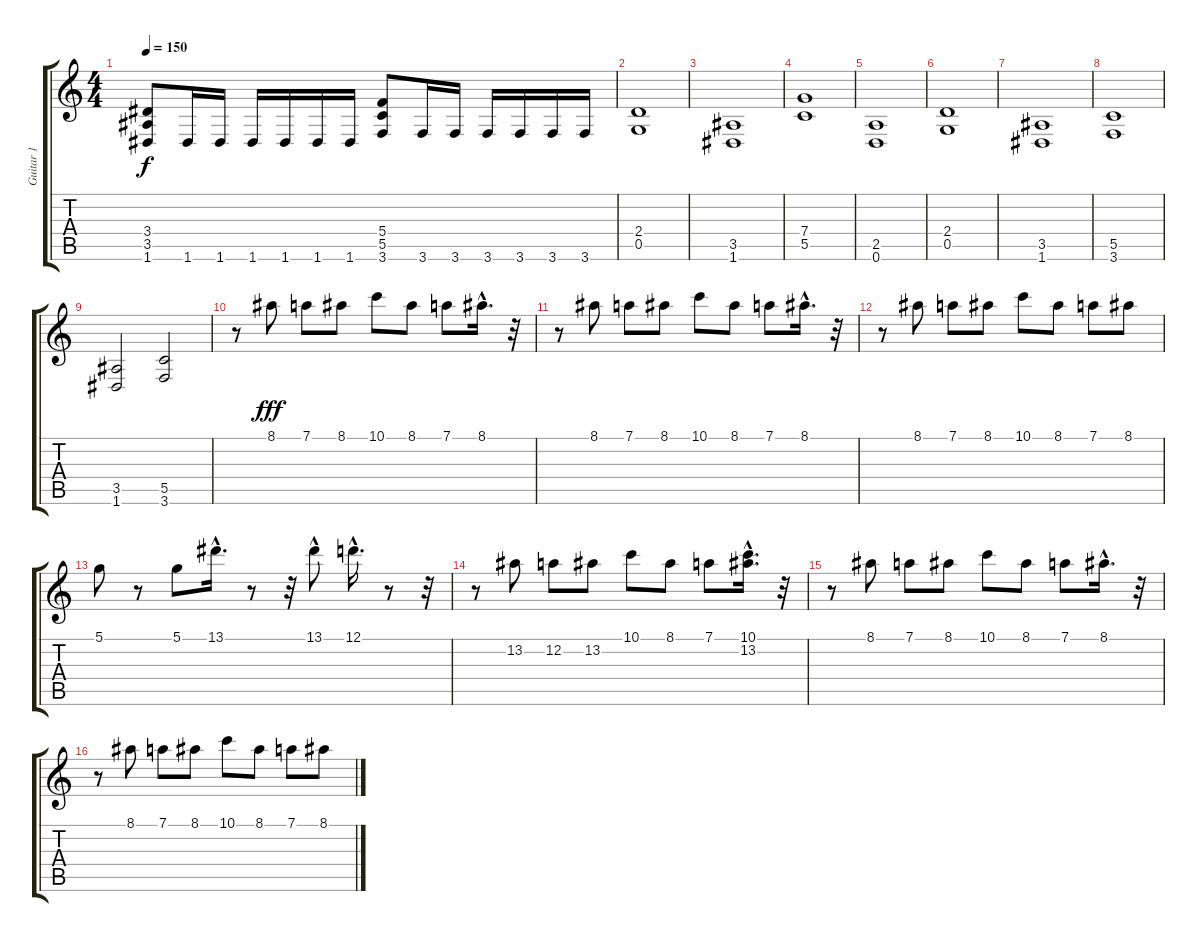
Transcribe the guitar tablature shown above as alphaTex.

\track ("Guitar 1" "Guitar 1") {instrument distortionguitar}
\staff {score tabs}
\tuning (D4 A3 F3 C3 G2 D2) {hide}
\ts (4 4)
\tempo 150
\clef g2
\ks c
(3.4 3.5 1.6).8{dy f} 1.6.16 1.6.16 1.6.16 1.6.16 1.6.16 1.6.16 (5.4 5.5 3.6).8 3.6.16 3.6.16 3.6.16 3.6.16 3.6.16 3.6.16 |
(2.4 0.5).1 |
(3.5 1.6).1 |
(7.4 5.5).1 |
(2.5 0.6).1 |
(2.4 0.5).1 |
(3.5 1.6).1 |
(5.5 3.6).1 |
(3.5 1.6).2 (5.5 3.6).2 |
r.8 8.1.8{dy fff} 7.1.8 8.1.8 10.1.8 8.1.8 7.1.8 8.1{hac}.16{d} r.32 |
r.8 8.1.8 7.1.8 8.1.8 10.1.8 8.1.8 7.1.8 8.1{hac}.16{d} r.32 |
r.8 8.1.8 7.1.8 8.1.8 10.1.8 8.1.8 7.1.8 8.1.8 |
5.1.8 r.8 5.1.8 13.1{hac}.16{d} r.8 r.32 13.1{hac}.8 12.1{hac}.16{d} r.8 r.32 |
r.8 13.2.8 12.2.8 13.2.8 10.1.8 8.1.8 7.1.8 (10.1 13.2{hac}).16{d} r.32 |
r.8 8.1.8 7.1.8 8.1.8 10.1.8 8.1.8 7.1.8 8.1{hac}.16{d} r.32 |
r.8 8.1.8 7.1.8 8.1.8 10.1.8 8.1.8 7.1.8 8.1.8
